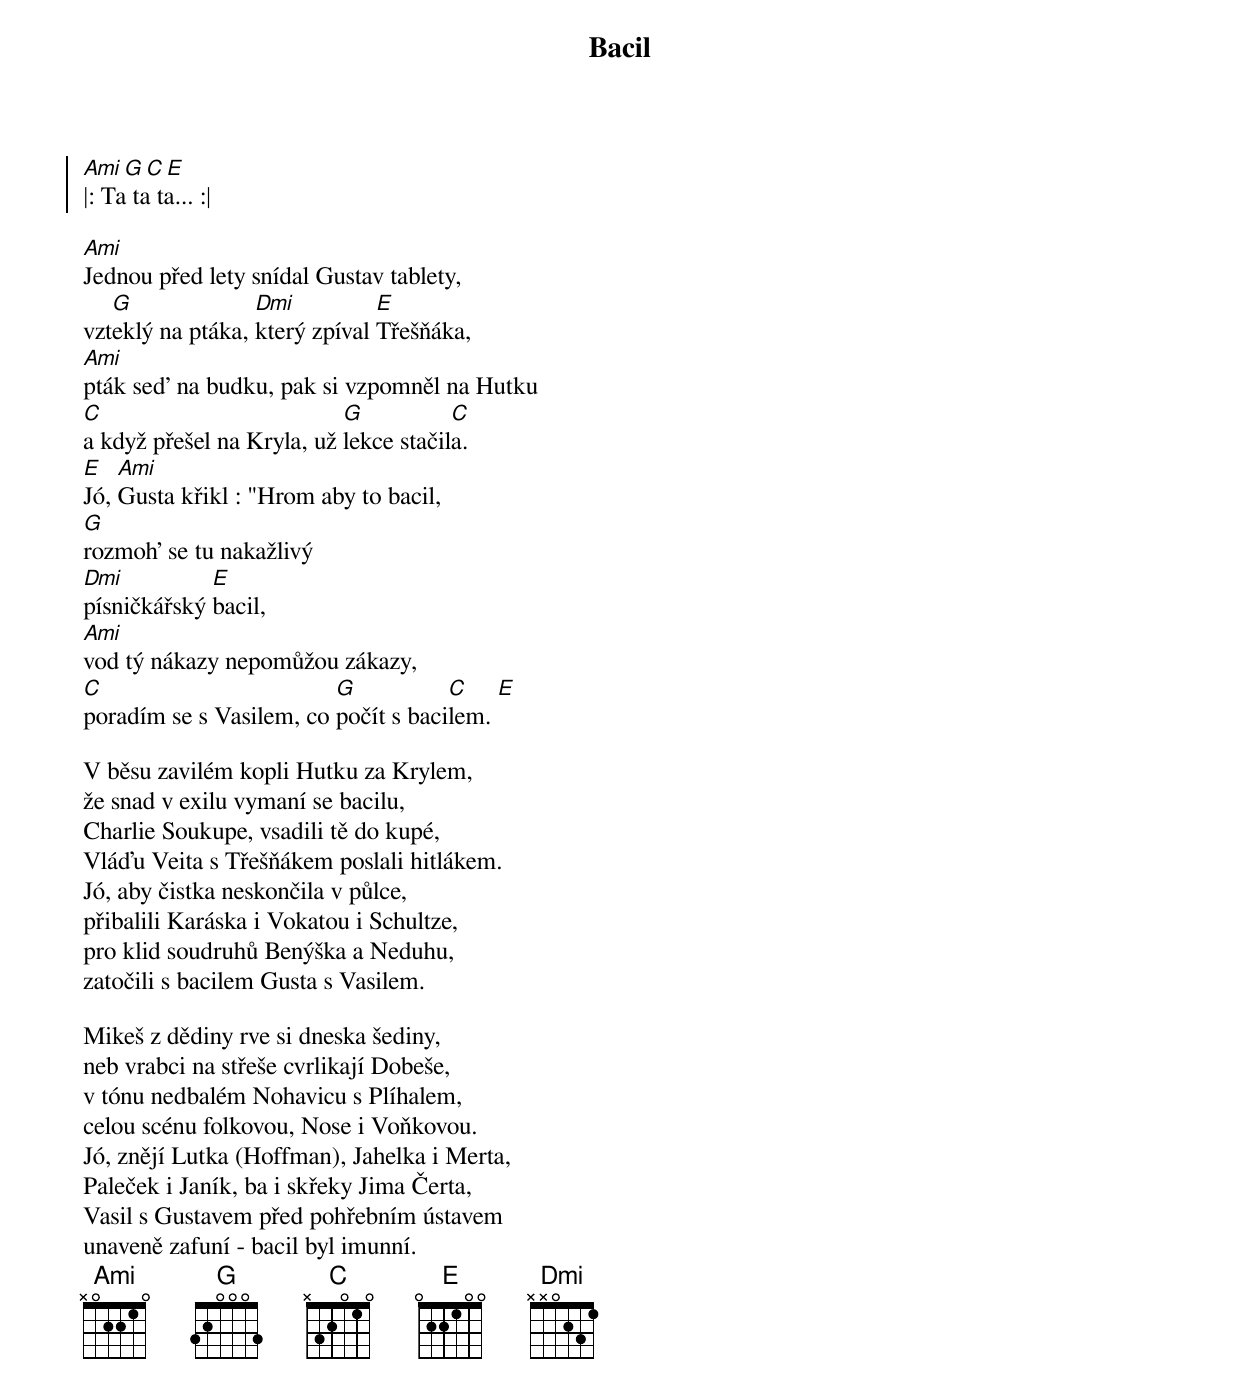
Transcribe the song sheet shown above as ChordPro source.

{title: Bacil}
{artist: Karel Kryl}
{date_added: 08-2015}
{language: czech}
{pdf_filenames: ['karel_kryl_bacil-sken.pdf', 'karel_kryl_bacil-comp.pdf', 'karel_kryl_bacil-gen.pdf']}
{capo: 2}
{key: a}
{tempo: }
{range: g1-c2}
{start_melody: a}

{start_of_chorus}
[Ami][G][C][E]
|: Ta ta ta... :|
{start_of_chorus}

{start_of_verse}
[Ami]Jednou před lety snídal Gustav tablety,
vzt[G]eklý na ptáka, [Dmi]který zpíval [E]Třešňáka,
[Ami]pták sed' na budku, pak si vzpomněl na Hutku
[C]a když přešel na Kryla, už [G]lekce stačil[C]a.
[E]Jó, [Ami]Gusta křikl : "Hrom aby to bacil,
[G]rozmoh' se tu nakažlivý
[Dmi]písničkářský [E]bacil,
[Ami]vod tý nákazy nepomůžou zákazy,
[C]poradím se s Vasilem, co [G]počít s baci[C]lem. [E]
{end_of_verse}

{start_of_verse}
V běsu zavilém kopli Hutku za Krylem,
že snad v exilu vymaní se bacilu,
Charlie Soukupe, vsadili tě do kupé,
Vláďu Veita s Třešňákem poslali hitlákem.
Jó, aby čistka neskončila v půlce,
přibalili Karáska i Vokatou i Schultze,
pro klid soudruhů Benýška a Neduhu,
zatočili s bacilem Gusta s Vasilem.
{end_of_verse}

{start_of_verse}
Mikeš z dědiny rve si dneska šediny,
neb vrabci na střeše cvrlikají Dobeše,
v tónu nedbalém Nohavicu s Plíhalem,
celou scénu folkovou, Nose i Voňkovou.
Jó, znějí Lutka (Hoffman), Jahelka i Merta,
Paleček i Janík, ba i skřeky Jima Čerta,
Vasil s Gustavem před pohřebním ústavem
unaveně zafuní - bacil byl imunní.
{end_of_verse}
